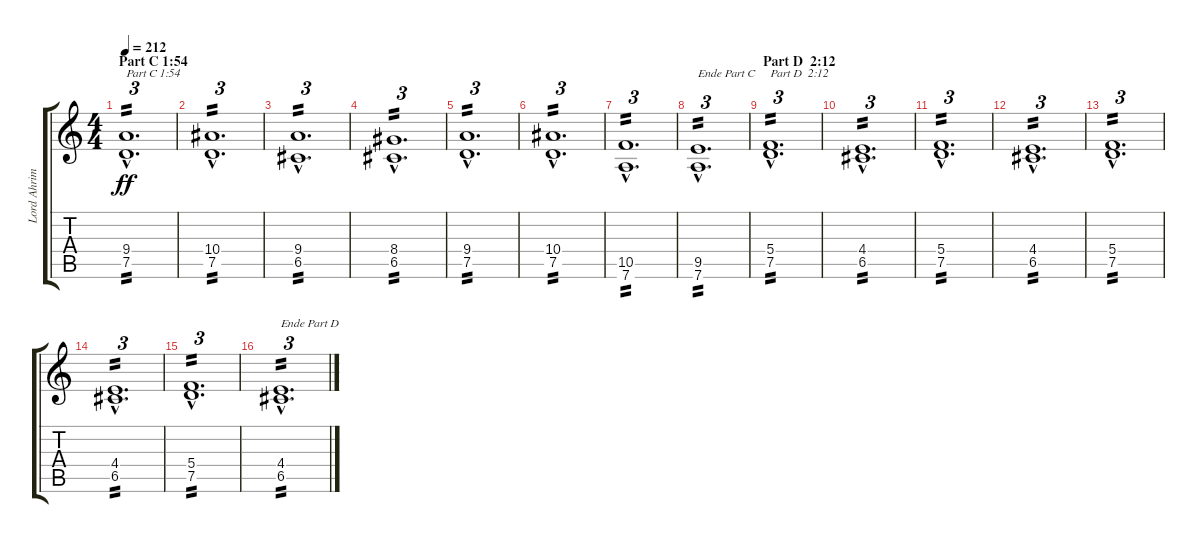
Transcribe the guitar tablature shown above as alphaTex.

\track ("Lord Ahrimam" "Lord Ahrim") {instrument distortionguitar}
\staff {score tabs}
\tuning (D4 A3 F3 C3 G2 D2) {hide}
\ts (4 4)
\section ("" "Part C 1:54")
\tempo 212
\clef g2
\ks c
(9.4{hac} 7.5{hac}).1{d tu (3 2) txt "Part C 1:54" tp 2 dy ff instrument distortionguitar} |
(10.4{hac} 7.5{hac}).1{d tu (3 2) tp 2} |
(9.4{hac} 6.5{hac}).1{d tu (3 2) tp 2} |
(8.4{hac} 6.5{hac}).1{d tu (3 2) tp 2} |
(9.4{hac} 7.5{hac}).1{d tu (3 2) tp 2} |
(10.4{hac} 7.5{hac}).1{d tu (3 2) tp 2} |
(10.5{hac} 7.6{hac}).1{d tu (3 2) tp 2} |
(9.5{hac} 7.6{hac}).1{d tu (3 2) txt "Ende Part C" tp 2} |
\section ("" "Part D  2:12")
(5.4{hac} 7.5{hac}).1{d tu (3 2) txt "Part D  2:12" tp 2 instrument overdrivenguitar} |
(4.4{hac} 6.5{hac}).1{d tu (3 2) tp 2} |
(5.4{hac} 7.5{hac}).1{d tu (3 2) tp 2} |
(4.4{hac} 6.5{hac}).1{d tu (3 2) tp 2} |
(5.4{hac} 7.5{hac}).1{d tu (3 2) tp 2} |
(4.4{hac} 6.5{hac}).1{d tu (3 2) tp 2} |
(5.4{hac} 7.5{hac}).1{d tu (3 2) tp 2} |
(4.4{hac} 6.5{hac}).1{d tu (3 2) txt "Ende Part D" tp 2}
